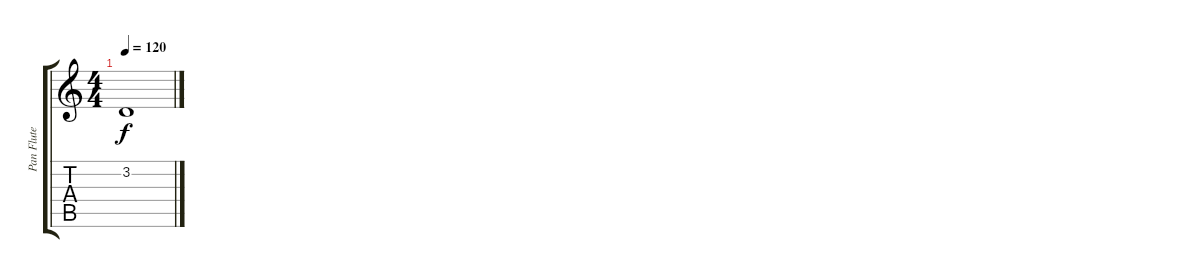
\track ("Pan Flute" "Pan Flute") {instrument panflute}
\staff {score tabs}
\tuning (E4 B3 G3 D3 A2 E2) {hide}
\ts (4 4)
\tempo 120
\clef g2
\ks c
3.2{t}.1{dy f}
